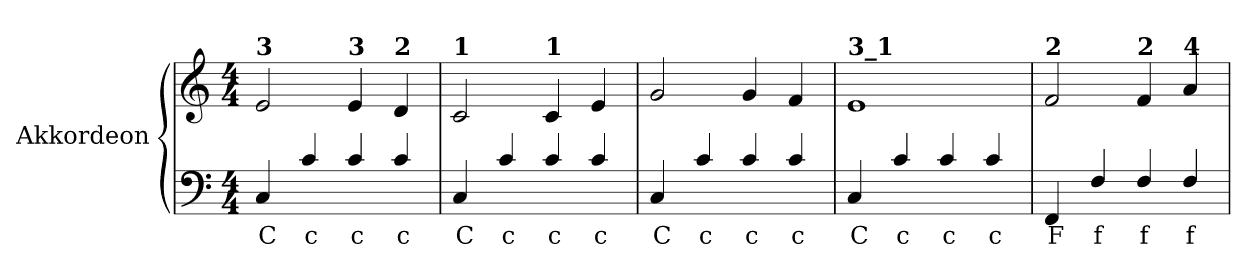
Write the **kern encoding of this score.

**kern	**text	**kern
*part1	*part1	*part1
*staff2	*staff2	*staff1
*I"Akkordeon	*	*
!!LO:PB:g=z
*clefF4	*	*clefG2
*k[]	*	*k[]
*C:	*	*C:
*M4/4	*	*M4/4
=1	=1	=1
!	!	!LO:TX:a:B:t=3
!	!LO:LY:b:color=#000000	!
4Ci/	C	2ei/
!	!LO:LY:b:color=#000000	!
4ci/	c	.
!	!	!LO:TX:a:B:t=3
!	!LO:LY:b:color=#000000	!
4ci/	c	4ei/
!	!	!LO:TX:a:B:t=2
!	!LO:LY:b:color=#000000	!
4ci/	c	4di/
=2	=2	=2
!	!	!LO:TX:a:B:t=1
!	!LO:LY:b:color=#000000	!
4Ci/	C	2ci/
!	!LO:LY:b:color=#000000	!
4ci/	c	.
!	!	!LO:TX:a:B:t=1
!	!LO:LY:b:color=#000000	!
4ci/	c	4ci/
!	!LO:LY:b:color=#000000	!
4ci/	c	4ei/
=3	=3	=3
!	!LO:LY:b:color=#000000	!
4Ci/	C	2gi/
!	!LO:LY:b:color=#000000	!
4ci/	c	.
!	!LO:LY:b:color=#000000	!
4ci/	c	4gi/
!	!LO:LY:b:color=#000000	!
4ci/	c	4fi/
=4	=4	=4
!	!	!LO:TX:a:B:t=3_1
!	!LO:LY:b:color=#000000	!
4Ci/	C	1ei
!	!LO:LY:b:color=#000000	!
4ci/	c	.
!	!LO:LY:b:color=#000000	!
4ci/	c	.
!	!LO:LY:b:color=#000000	!
4ci/	c	.
=5	=5	=5
!	!	!LO:TX:a:B:t=2
!	!LO:LY:b:color=#000000	!
4FFi/	F	2fi/
!	!LO:LY:b:color=#000000	!
4Fi/	f	.
!	!	!LO:TX:a:B:t=2
!	!LO:LY:b:color=#000000	!
4Fi/	f	4fi/
!	!	!LO:TX:a:B:t=4
!	!LO:LY:b:color=#000000	!
4Fi/	f	4ai/
=	=	=
*-	*-	*-
